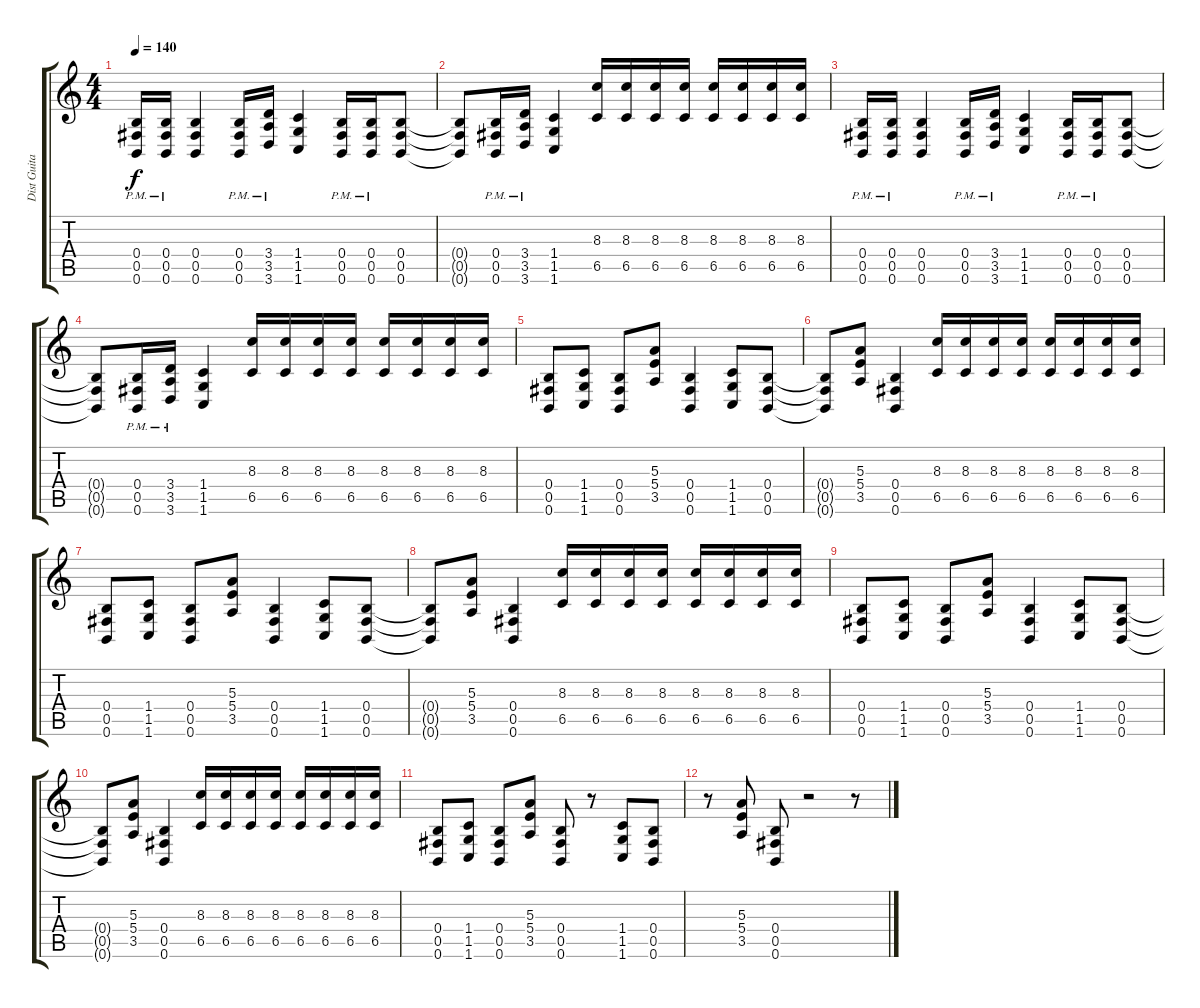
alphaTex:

\track ("Dist Guitar" "Dist Guita") {instrument distortionguitar}
\staff {score tabs}
\tuning (Db4 Ab3 E3 B2 Gb2 B1) {hide}
\ts (4 4)
\tempo 140
\clef g2
\ks c
(0.4 0.5 0.6{pm}).16{dy f} (0.4 0.5 0.6{pm}).16 (0.4 0.5 0.6).4 (0.4 0.5 0.6{pm}).16 (3.4 3.5 3.6{pm}).16 (1.4 1.5 1.6).4 (0.4 0.5 0.6{pm}).16 (0.4 0.5 0.6{pm}).16 (0.4 0.5 0.6).8 |
(0.4{t} 0.5{t} 0.6{t}).8 (0.4 0.5 0.6{pm}).16 (3.4 3.5 3.6{pm}).16 (1.4 1.5 1.6).4 (8.3 6.5).16 (8.3 6.5).16 (8.3 6.5).16 (8.3 6.5).16 (8.3 6.5).16 (8.3 6.5).16 (8.3 6.5).16 (8.3 6.5).16 |
(0.4 0.5 0.6{pm}).16 (0.4 0.5 0.6{pm}).16 (0.4 0.5 0.6).4 (0.4 0.5 0.6{pm}).16 (3.4 3.5 3.6{pm}).16 (1.4 1.5 1.6).4 (0.4 0.5 0.6{pm}).16 (0.4 0.5 0.6{pm}).16 (0.4 0.5 0.6).8 |
(0.4{t} 0.5{t} 0.6{t}).8 (0.4 0.5 0.6{pm}).16 (3.4 3.5 3.6{pm}).16 (1.4 1.5 1.6).4 (8.3 6.5).16 (8.3 6.5).16 (8.3 6.5).16 (8.3 6.5).16 (8.3 6.5).16 (8.3 6.5).16 (8.3 6.5).16 (8.3 6.5).16 |
(0.4 0.5 0.6).8 (1.4 1.5 1.6).8 (0.4 0.5 0.6).8 (5.3 5.4 3.5).8 (0.4 0.5 0.6).4 (1.4 1.5 1.6).8 (0.4 0.5 0.6).8 |
(0.4{t} 0.5{t} 0.6{t}).8 (5.3 5.4 3.5).8 (0.4 0.5 0.6).4 (8.3 6.5).16 (8.3 6.5).16 (8.3 6.5).16 (8.3 6.5).16 (8.3 6.5).16 (8.3 6.5).16 (8.3 6.5).16 (8.3 6.5).16 |
(0.4 0.5 0.6).8 (1.4 1.5 1.6).8 (0.4 0.5 0.6).8 (5.3 5.4 3.5).8 (0.4 0.5 0.6).4 (1.4 1.5 1.6).8 (0.4 0.5 0.6).8 |
(0.4{t} 0.5{t} 0.6{t}).8 (5.3 5.4 3.5).8 (0.4 0.5 0.6).4 (8.3 6.5).16 (8.3 6.5).16 (8.3 6.5).16 (8.3 6.5).16 (8.3 6.5).16 (8.3 6.5).16 (8.3 6.5).16 (8.3 6.5).16 |
(0.4 0.5 0.6).8 (1.4 1.5 1.6).8 (0.4 0.5 0.6).8 (5.3 5.4 3.5).8 (0.4 0.5 0.6).4 (1.4 1.5 1.6).8 (0.4 0.5 0.6).8 |
(0.4{t} 0.5{t} 0.6{t}).8 (5.3 5.4 3.5).8 (0.4 0.5 0.6).4 (8.3 6.5).16 (8.3 6.5).16 (8.3 6.5).16 (8.3 6.5).16 (8.3 6.5).16 (8.3 6.5).16 (8.3 6.5).16 (8.3 6.5).16 |
(0.4 0.5 0.6).8 (1.4 1.5 1.6).8 (0.4 0.5 0.6).8 (5.3 5.4 3.5).8 (0.4 0.5 0.6).8 r.8 (1.4 1.5 1.6).8 (0.4 0.5 0.6).8 |
r.8 (5.3 5.4 3.5).8 (0.4 0.5 0.6).8 r.2 r.8
